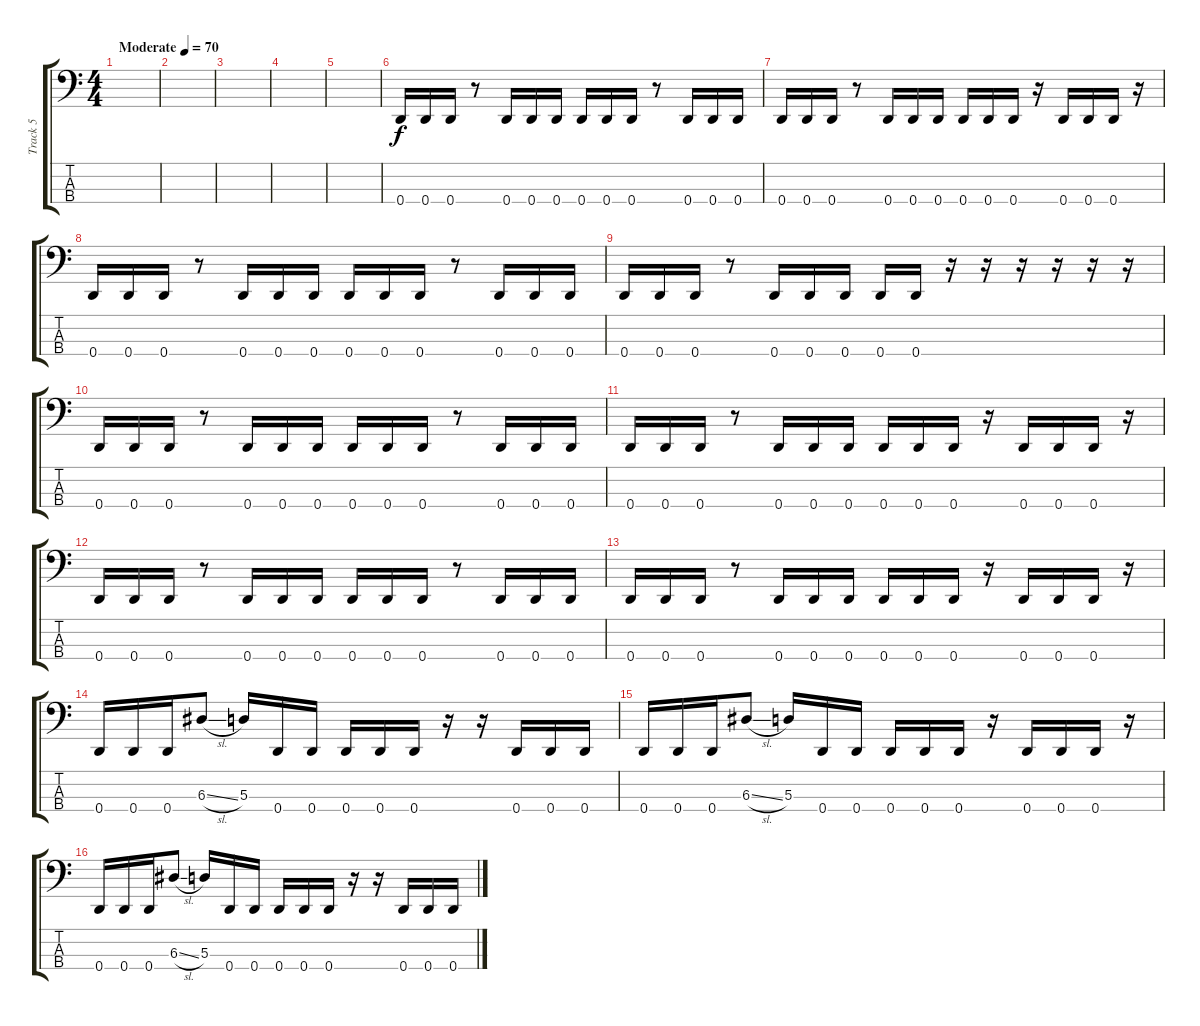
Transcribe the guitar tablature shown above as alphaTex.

\track ("Track 5" "Track 5") {instrument electricbassfinger}
\staff {score tabs}
\tuning (G2 D2 A1 D1) {hide}
\ts (4 4)
\tempo (70 "Moderate")
\clef f4
\ks c
|
|
|
|
|
0.4.16 0.4.16 0.4.16 r.8 0.4.16 0.4.16 0.4.16 0.4.16 0.4.16 0.4.16 r.8 0.4.16 0.4.16 0.4.16 |
0.4.16 0.4.16 0.4.16 r.8 0.4.16 0.4.16 0.4.16 0.4.16 0.4.16 0.4.16 r.16 0.4.16 0.4.16 0.4.16 r.16 |
0.4.16 0.4.16 0.4.16 r.8 0.4.16 0.4.16 0.4.16 0.4.16 0.4.16 0.4.16 r.8 0.4.16 0.4.16 0.4.16 |
0.4.16 0.4.16 0.4.16 r.8 0.4.16 0.4.16 0.4.16 0.4.16 0.4.16 r.16 r.16 r.16 r.16 r.16 r.16 |
0.4.16 0.4.16 0.4.16 r.8 0.4.16 0.4.16 0.4.16 0.4.16 0.4.16 0.4.16 r.8 0.4.16 0.4.16 0.4.16 |
0.4.16 0.4.16 0.4.16 r.8 0.4.16 0.4.16 0.4.16 0.4.16 0.4.16 0.4.16 r.16 0.4.16 0.4.16 0.4.16 r.16 |
0.4.16 0.4.16 0.4.16 r.8 0.4.16 0.4.16 0.4.16 0.4.16 0.4.16 0.4.16 r.8 0.4.16 0.4.16 0.4.16 |
0.4.16 0.4.16 0.4.16 r.8 0.4.16 0.4.16 0.4.16 0.4.16 0.4.16 0.4.16 r.16 0.4.16 0.4.16 0.4.16 r.16 |
0.4.16 0.4.16 0.4.16 6.3{sl}.8 5.3.16 0.4.16 0.4.16 0.4.16 0.4.16 0.4.16 r.16 r.16 0.4.16 0.4.16 0.4.16 |
0.4.16 0.4.16 0.4.16 6.3{sl}.8 5.3.16 0.4.16 0.4.16 0.4.16 0.4.16 0.4.16 r.16 0.4.16 0.4.16 0.4.16 r.16 |
0.4.16 0.4.16 0.4.16 6.3{sl}.8 5.3.16 0.4.16 0.4.16 0.4.16 0.4.16 0.4.16 r.16 r.16 0.4.16 0.4.16 0.4.16
